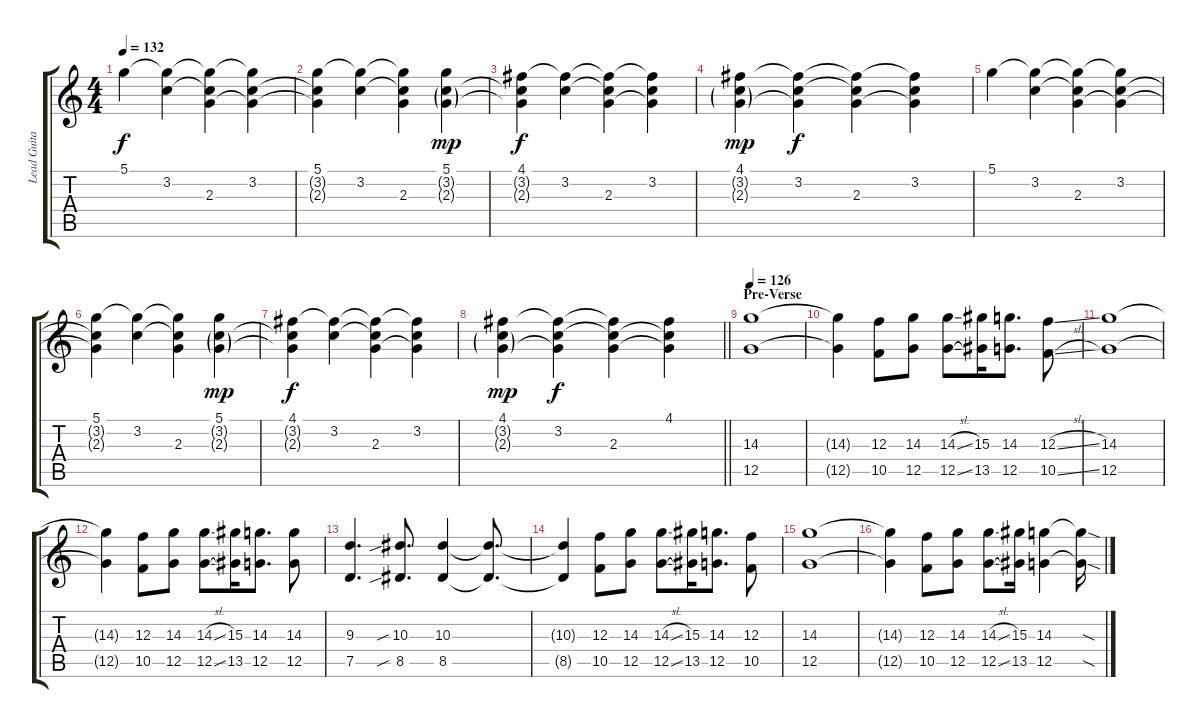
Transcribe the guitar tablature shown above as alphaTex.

\track ("Lead Guitar (elec. w/dist.) [Double]" "Lead Guita") {instrument distortionguitar}
\staff {score tabs}
\tuning (D4 A3 F3 C3 G2 C2) {hide}
\ts (4 4)
\tempo 132
\clef g2
\ks c
5.1.4{dy f} (5.1{t} 3.2).4 (5.1{t} 3.2{t} 2.3).4 (5.1{t} 3.2 2.3{t}).4 |
(5.1 3.2{t} 2.3{t}).4 (5.1{t} 3.2).4 (5.1{t} 3.2{t} 2.3).4 (5.1 3.2{g} 2.3{g}).4{dy mp} |
(4.1 3.2{t} 2.3{t}).4{dy f} (4.1{t} 3.2).4 (4.1{t} 3.2{t} 2.3).4 (4.1{t} 3.2 2.3{t}).4 |
(4.1 3.2{g} 2.3{g}).4{dy mp} (4.1{t} 3.2 2.3{t}).4{dy f} (4.1{t} 3.2{t} 2.3).4 (4.1{t} 3.2 2.3{t}).4 |
5.1.4 (5.1{t} 3.2).4 (5.1{t} 3.2{t} 2.3).4 (5.1{t} 3.2 2.3{t}).4 |
(5.1 3.2{t} 2.3{t}).4 (5.1{t} 3.2).4 (5.1{t} 3.2{t} 2.3).4 (5.1 3.2{g} 2.3{g}).4{dy mp} |
(4.1 3.2{t} 2.3{t}).4{dy f} (4.1{t} 3.2).4 (4.1{t} 3.2{t} 2.3).4 (4.1{t} 3.2 2.3{t}).4 |
\barLineRight lightlight
(4.1 3.2{g} 2.3{g}).4{dy mp} (4.1{t} 3.2 2.3{t}).4{dy f} (4.1{t} 3.2{t} 2.3).4 (4.1 3.2{t} 2.3{t}).4 |
\section ("" "Pre-Verse")
\tempo 126
(14.3 12.5).1 |
(14.3{t} 12.5{t}).4 (12.3 10.5).8 (14.3 12.5).8 (14.3{sl} 12.5{sl}).8 (15.3 13.5).16 (14.3 12.5).8{d} (12.3{sl} 10.5{sl}).8 |
(14.3 12.5).1 |
(14.3{t} 12.5{t}).4 (12.3 10.5).8 (14.3 12.5).8 (14.3{sl} 12.5{sl}).8 (15.3 13.5).16 (14.3 12.5).8{d} (14.3 12.5).8 |
(9.3 7.5).4{d} (10.3{sib} 8.5{sib}).8{d} (10.3 8.5).4 (10.3{t} 8.5{t}).8{d} |
(10.3{t} 8.5{t}).4 (12.3 10.5).8 (14.3 12.5).8 (14.3{sl} 12.5{sl}).8 (15.3 13.5).16 (14.3 12.5).8{d} (12.3 10.5).8 |
(14.3 12.5).1 |
(14.3{t} 12.5{t}).4 (12.3 10.5).8 (14.3 12.5).8 (14.3{sl} 12.5{sl}).8 (15.3 13.5).16 (14.3 12.5).4 (14.3{sod t} 12.5{sod t}).16
